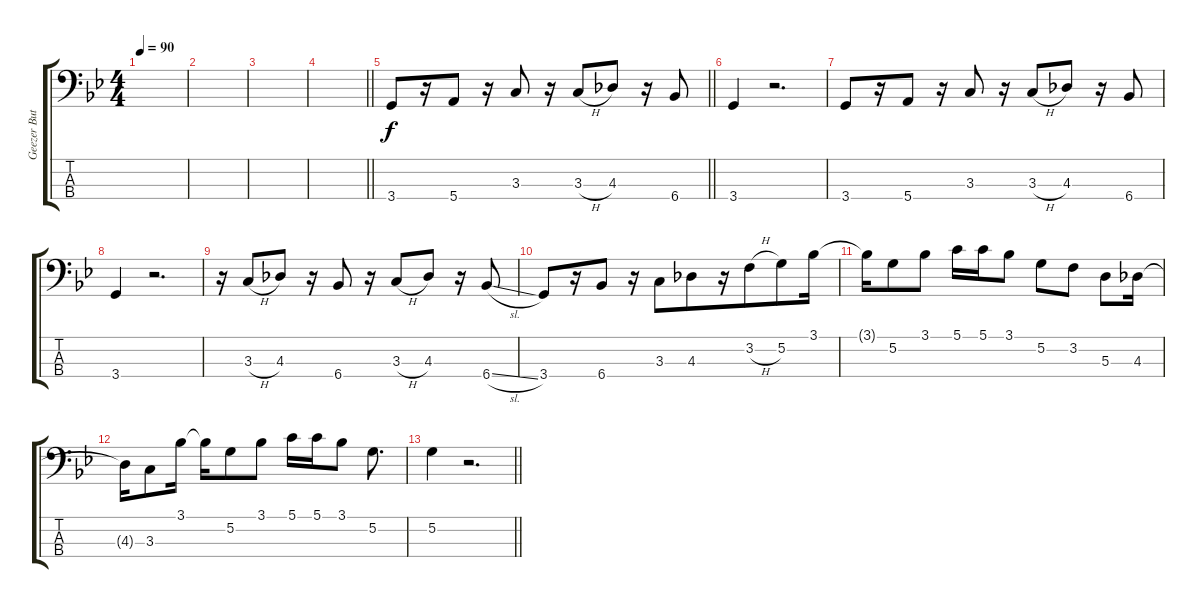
\track ("Geezer Butler" "Geezer But") {instrument electricbasspick}
\staff {score tabs}
\tuning (G2 D2 A1 E1) {hide}
\ts (4 4)
\tempo 90
\clef f4
\ks bb
|
|
|
\barLineRight lightlight
|
\barLineRight lightlight
3.4.8 r.16 5.4.8 r.16 3.3.8 r.16 3.3{h}.8 4.3.8 r.16 6.4.8 |
3.4.4 r.2{d} |
3.4.8 r.16 5.4.8 r.16 3.3.8 r.16 3.3{h}.8 4.3.8 r.16 6.4.8 |
3.4.4 r.2{d} |
r.16 3.3{h}.8 4.3.8 r.16 6.4.8 r.16 3.3{h}.8 4.3.8 r.16 6.4{sl}.8 |
3.4.8 r.16 6.4.8 r.16 3.3.8{beam merge} 4.3.8 r.16 3.2{h}.8{beam merge} 5.2.8 3.1.16 |
3.1{t}.16 5.2.8 3.1.8 5.1.16 5.1.16 3.1.8 5.2.8 3.2.8 5.3.8 4.3.16 |
4.3{t}.16 3.3.8 3.1.16 3.1{t}.16 5.2.8 3.1.8 5.1.16 5.1.16 3.1.8 5.2.8{d} |
\barLineRight lightlight
5.2.4 r.2{d}
